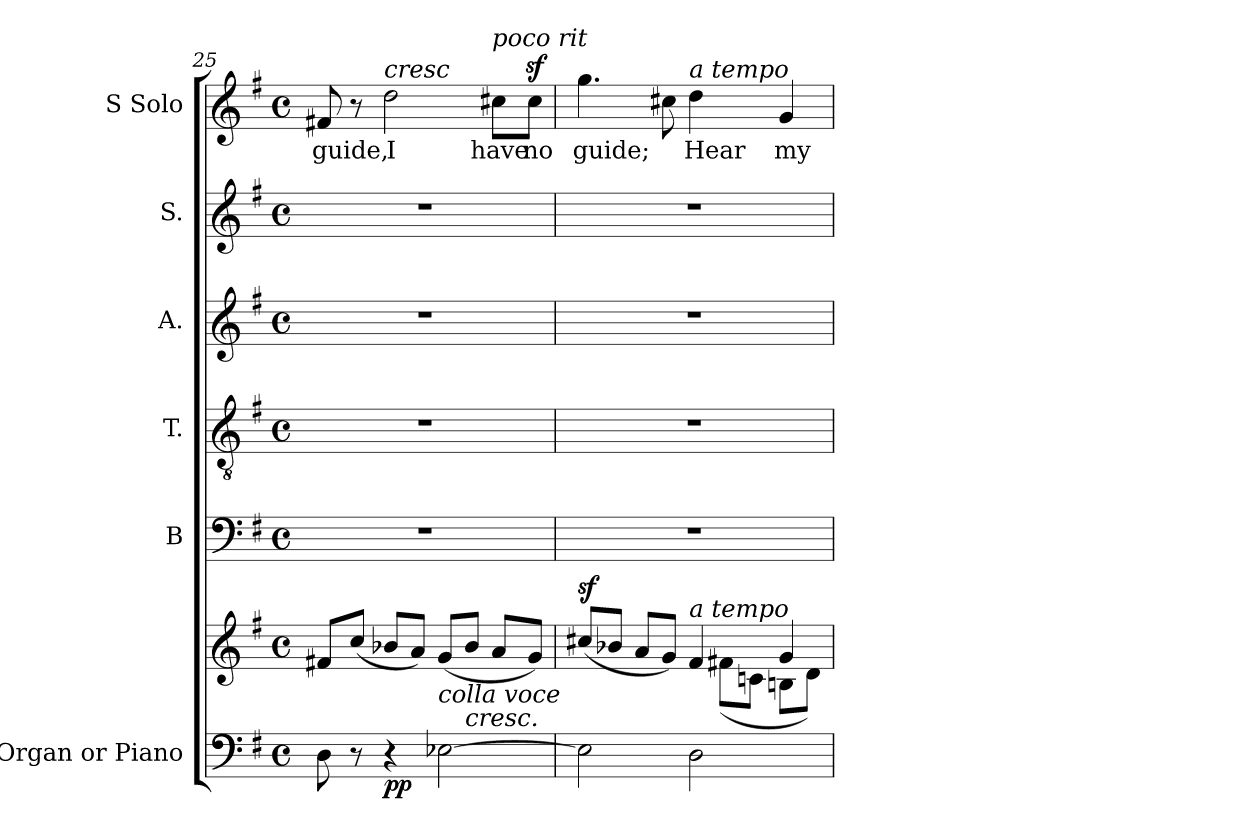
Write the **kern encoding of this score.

**kern	**kern	**dynam	**kern	**kern	**kern	**kern	**kern	**text
*part6	*part6	*part6	*part5	*part4	*part3	*part2	*part1	*part1
*staff7	*staff6	*staff6/7	*staff5	*staff4	*staff3	*staff2	*staff1	*staff1
*I"Organ or  Piano	*	*	*I"B	*I"T.	*I"A.	*I"S.	*I"S    Solo	*
*	*	*	*I'B.	*I'T.	*I'A.	*I'S.	*I'S.	*
*clefF4	*clefG2	*	*clefF4	*clefGv2	*clefG2	*clefG2	*clefG2	*
*	*	*	*	*ITrd7c12	*	*	*	*
*k[f#]	*k[f#]	*	*k[f#]	*k[f#]	*k[f#]	*k[f#]	*k[f#]	*
*G:	*G:	*	*G:	*G:	*G:	*G:	*G:	*
*M4/4	*M4/4	*	*M4/4	*M4/4	*M4/4	*M4/4	*M4/4	*
*met(c)	*met(c)	*	*met(c)	*met(c)	*met(c)	*met(c)	*met(c)	*
=25	=25	=25	=25	=25	=25	=25	=25	=25
8D\	8f#X/L	.	1r	1r	1r	1r	8f#X/	guide,
8r	(8cc/J	.	.	.	.	.	8r	.
!	!	!	!	!	!	!	!LO:TX:a:i:t=cresc	!
!	!	!LO:DY:b=2	!	!	!	!	!	!
4r	8b-X/L	pp	.	.	.	.	2dd\	I
.	8a/J)	.	.	.	.	.	.	.
!	!LO:TX:b:i:t=colla voce	!	!	!	!	!	!	!
[2E-X\	(8g/L	.	.	.	.	.	.	.
!	!	!LO:HP:b	!	!	!	!	!	!
.	8b-/J	<	.	.	.	.	.	.
!	!	!	!	!	!	!	!LO:TX:a:i:t=poco rit	!
.	8a/L	.	.	.	.	.	8cc#X\L	have
.	8g/J)	.	.	.	.	.	8cc#z>\J	no
=26	=26	=26	=26	=26	=26	=26	=26	=26
*	*^	*	*	*	*	*	*	*
!	!	!	!LO:DY:a	!	!	!	!	!	!
2E-\]	(8cc#X/L	2ryy	sf	1r	1r	1r	1r	4.gg\	guide;
.	8b-X/J	.	.	.	.	.	.	.	.
.	8a/L	.	.	.	.	.	.	.	.
.	8g/J)	.	.	.	.	.	.	8cc#X\	.
!	!	!	!	!	!	!	!	!LO:TX:a:i:t=a tempo	!
!	!LO:TX:a:i:t=a tempo	!	!	!	!	!	!	!	!
2D\	4f#/	(8f#X\L	.	.	.	.	.	4dd\	Hear
.	.	8cn\J	.	.	.	.	.	.	.
.	4g/	8Bn\L	[	.	.	.	.	4g/	my
.	.	8d\J)	.	.	.	.	.	.	.
*	*v	*v	*	*	*	*	*	*	*
=	=	=	=	=	=	=	=	=
*-	*-	*-	*-	*-	*-	*-	*-	*-
